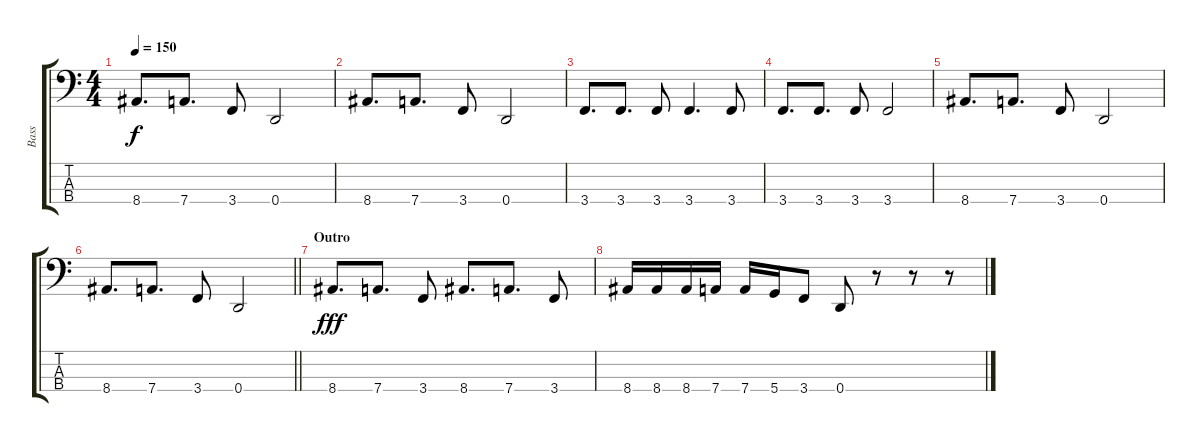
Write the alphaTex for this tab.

\track ("Bass" "Bass") {instrument electricbassfinger}
\staff {score tabs}
\tuning (G2 D2 A1 D1) {hide}
\ts (4 4)
\tempo 150
\clef f4
\ks c
8.4.8{d dy f} 7.4.8{d} 3.4.8 0.4.2 |
8.4.8{d} 7.4.8{d} 3.4.8 0.4.2 |
3.4.8{d} 3.4.8{d} 3.4.8 3.4.4{d} 3.4.8 |
3.4.8{d} 3.4.8{d} 3.4.8 3.4.2 |
8.4.8{d} 7.4.8{d} 3.4.8 0.4.2 |
\barLineRight lightlight
8.4.8{d} 7.4.8{d} 3.4.8 0.4.2 |
\section ("" "Outro")
8.4.8{d dy fff} 7.4.8{d} 3.4.8 8.4.8{d} 7.4.8{d} 3.4.8 |
8.4.16 8.4.16 8.4.16 7.4.16 7.4.16 5.4.16 3.4.8 0.4.8 r.8 r.8 r.8
